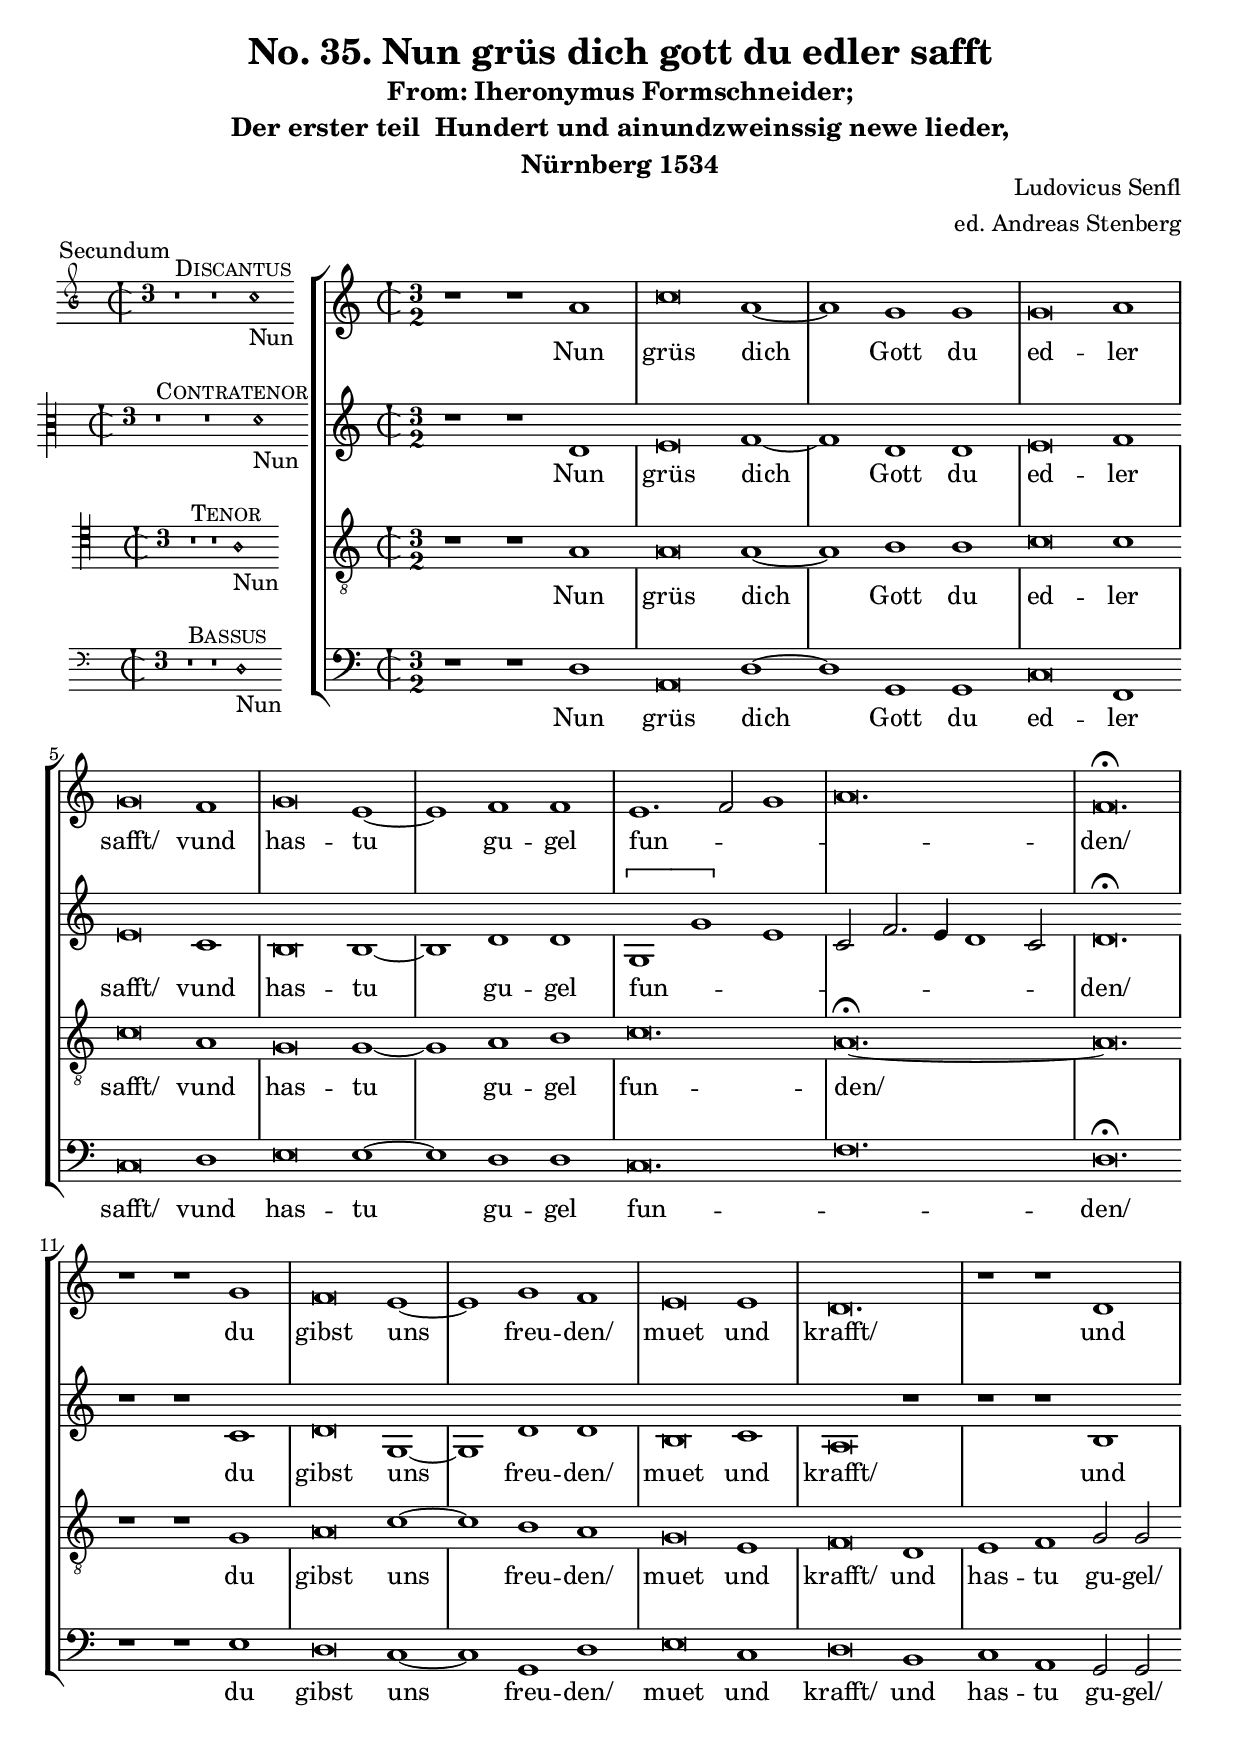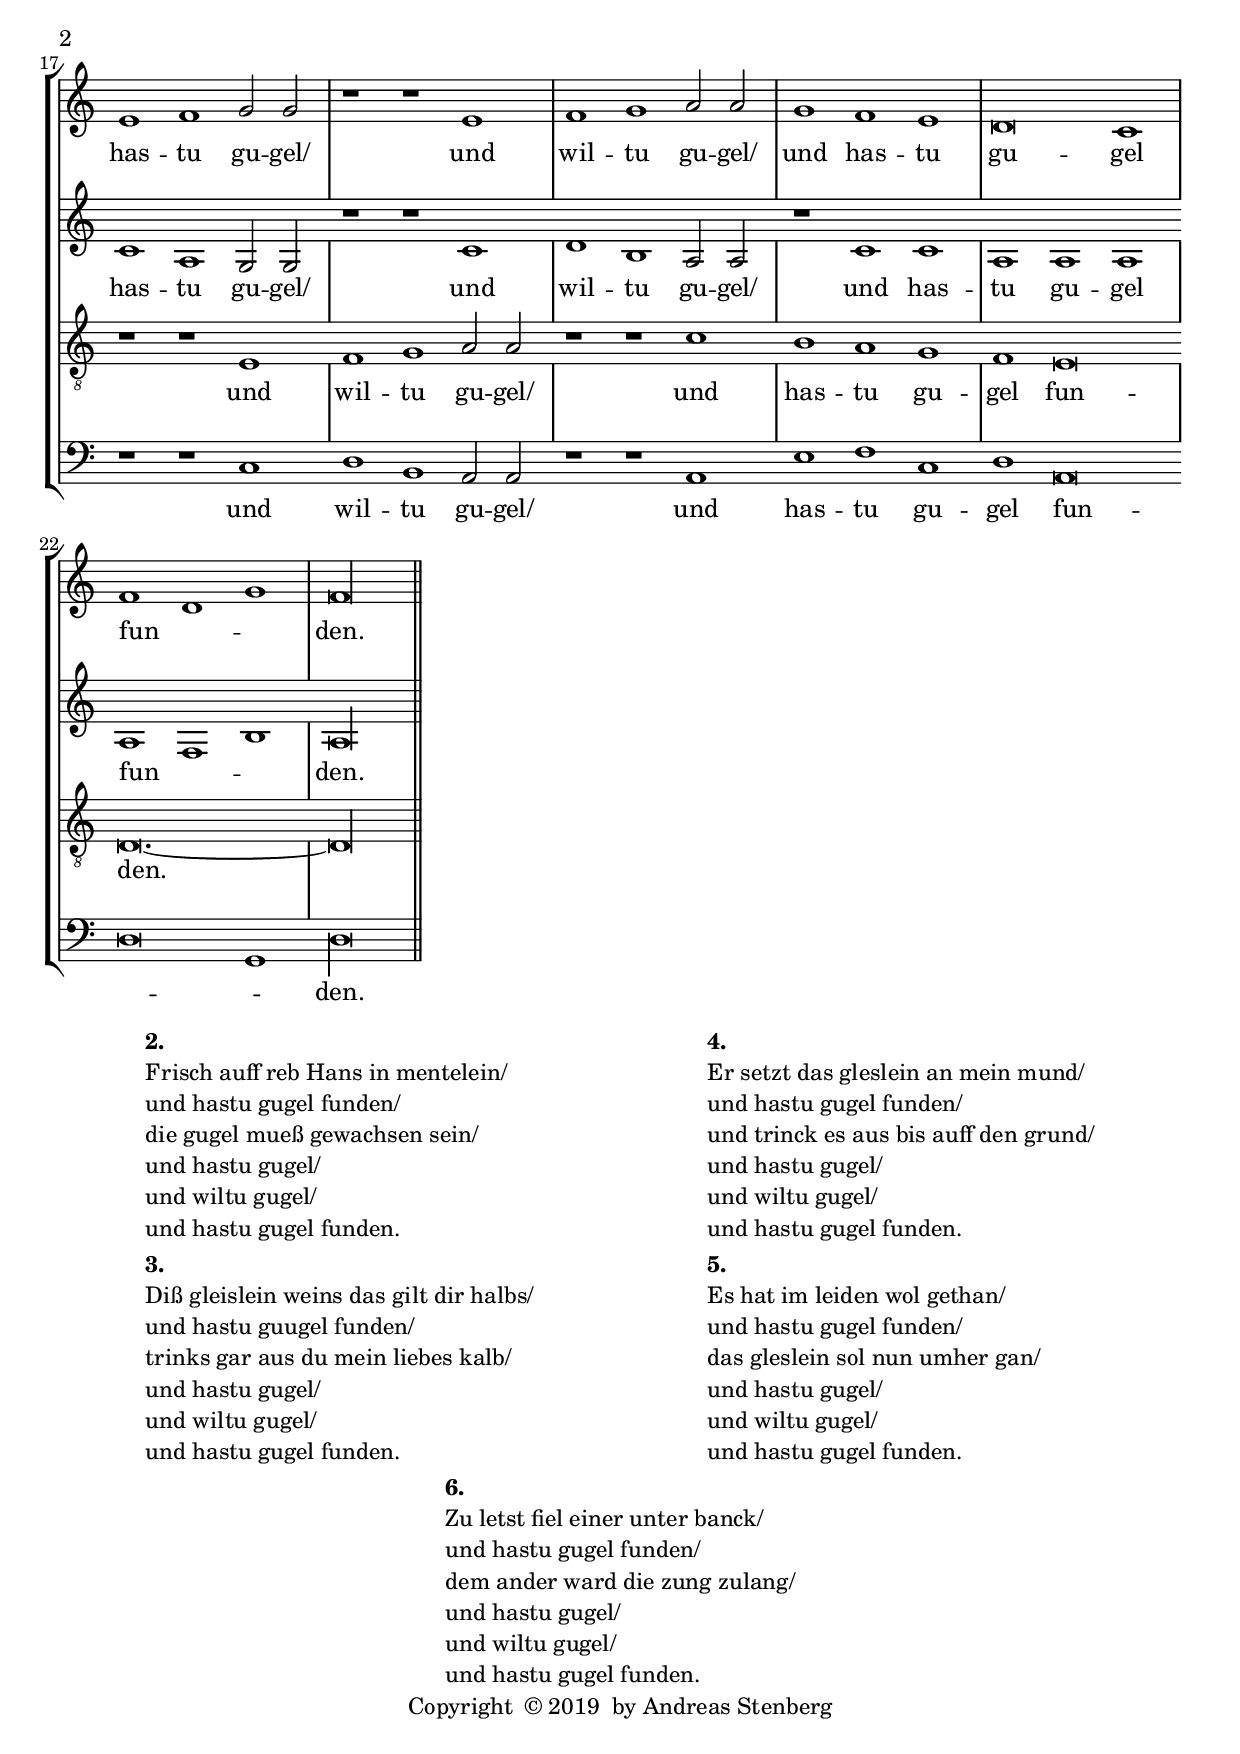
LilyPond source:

\version "2.18.2"
\include "deutsch.ly"
#(append! supported-clefs '(("mensural-f3" . ("clefs.mensural.f" 0 0))))
#(append! supported-clefs '(("petrucci-g3" . ("clefs.petrucci.g" 0 1))))
#(define ((double-time-signature glyph a b) grob)
   (grob-interpret-markup grob
          (markup #:override '(baseline-skip . 2.5) #:number
                  (#:line ((markup (#:fontsize 4 #:musicglyph glyph))
                           (#:fontsize -1 #:column (a b)))))))

ficta = \once \set suggestAccidentals =##t
\header {
  title = \markup {
    \center-column {
      "No. 35. Nun grüs dich gott du edler safft"
      %      "Wann er zu nacht"
      %      \vspace #0.5
    }
  }
  subtitle = \markup \center-column { "From: Iheronymus Formschneider;" "Der erster teil  Hundert und ainundzweinssig newe lieder," "Nürnberg 1534" }
  composer = "Ludovicus Senfl"
  arranger = "ed. Andreas Stenberg"
  poet = ""
  meter =""
  piece = "Secundum"
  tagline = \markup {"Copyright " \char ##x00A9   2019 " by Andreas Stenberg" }
}
global = {
   \override Score.TimeSignature.stencil =
      #(double-time-signature  "timesig.mensural22" "3" "2")
      \time 2/2
      \set Timing.measureLength = #(ly:make-moment 6/2)

       \key c \major
}

sopMusic = \relative c'' {

  \set Score.tempoHideNote = ##t
  \tempo \breve . = 50
  \set Timing.measureLength = #(ly:make-moment 6/2)
%  \override Staff.BarLine.transparent = ##t
 r1 r1 a1
 c\breve a1~
 a1 g1 g1
 g\breve a1
 g\breve f1
 g\breve e1~
 e1 f1 f1
 e1.( f2 g1
 a\breve.)
 f\breve.^\fermata
 r1 r1 g1
 f\breve e1~
 e1 g1 f1
 e\breve e1			%% end of first line in orig.
 d\breve.
 r1 r1 d1
 e1 f1 g2 g2
 r1 r1 e1
 f1 g1 a2 a2
 g1 f1 e1
 d\breve  c1
 f1( d1 g1)
 \cadenzaOn
 f\longa
 \revert Staff.BarLine.transparent
  \bar "||"
}
sopWords = \lyricmode {
  Nun grüs dich Gott du ed -- ler safft/
  vund has -- tu gu -- gel fun -- den/
  du gibst uns freu -- den/
  muet und krafft/
  und has -- tu gu -- gel/
  und wil -- tu gu -- gel/
  und has -- tu gu -- gel fun -- den.

}
altoMusic = \relative c' {
  \override Staff.BarLine.transparent = ##t
  r1 r1 d1
  e\breve f1~
  f1 d1 d1
  e\breve f1
  e\breve c1
  h\breve h1~
  h1 d1 d1
  \[g,1( g'1\] e1
  c2 f2. e4 d1 c2)
  d\breve.^\fermata
  r1 r1 c1
  d\breve g,1~
  g1 d'1 d1				%% end of first line in orig.
  h\breve c1
  a\breve r1
  r1 r1 h1
  c1 a1 g2 g2
  r1 r1 c1
  d1 h1 a2 a2
  r1 c1 c1
  a1 a1 a1
  a1( f1 h1)
  a\longa
  \revert Staff.BarLine.transparent
}
altoWords = \lyricmode {
  Nun grüs dich Gott du ed -- ler safft/
  vund has -- tu gu -- gel fun -- den/
  du gibst uns freu -- den/
  muet und krafft/
  und has -- tu gu -- gel/
  und wil -- tu gu -- gel/
  und has -- tu gu -- gel fun -- den.
}
tenorMusic = \relative c' {
  \clef "G_8"
  \override Staff.BarLine.transparent = ##t
   r1 r1 a1
   a\breve a1~
   a1 h1 h1
   c\breve c1
   c\breve a1
   g\breve g1~
   g1 a1 h1
   c\breve.
   a\breve.~^\fermata
   a\breve.
   r1 r1 g1
   a\breve c1~
   c1 h1 a1
   g\breve e1
   f\breve d1			%% end of first line in orig.
   e1 f1 g2 g2
   r1 r1 e1
   f1 g1 a2 a2
   r1 r1 c1
   h1 a1 g1
   f1 e\breve
   d\breve.~
   d\longa
 \revert Staff.BarLine.transparent
}
tenorWords = \lyricmode {
  Nun grüs dich Gott du ed -- ler safft/
  vund has -- tu gu -- gel fun -- den/
  du gibst uns freu -- den/
  muet und krafft/
  und has -- tu gu -- gel/
  und wil -- tu gu -- gel/
  und has -- tu gu -- gel fun -- den.
}
bassMusic = \relative c {
  \override Staff.BarLine.transparent = ##t
  r1 r1 d1
  a\breve d1~
  d1 g,1 g1
  c\breve f,1
  c'\breve d1
  e\breve e1~
  e1 d1 d1
  c\breve.(
  f\breve.)
  d\breve.^\fermata
  r1 r1 e1
  d\breve c1~
  c1 g1 d'1
  e\breve c1
  d\breve  h1			%% end of first line in orig.
  c1 a1 g2 g2
  r1 r1 c1
  d1 h1 a2 a2
  r1 r1 a1
  e'1 f1 c1
  d1 a\breve(
  d\breve g,1)
  d'\longa
  \revert Staff.BarLine.transparent
}
bassWords = \lyricmode {
  Nun grüs dich Gott du ed -- ler safft/
  vund has -- tu gu -- gel fun -- den/
  du gibst uns freu -- den/
  muet und krafft/
  und has -- tu gu -- gel/
  und wil -- tu gu -- gel/
  und has -- tu gu -- gel fun -- den.
}
incipitDiscantus = \markup {
  \score {
    {
      %      \set Staff.instrumentName = #"Tenor "
      \override NoteHead.style = #'neomensural
      \override Rest.style = #'neomensural
        \override Score.TimeSignature.stencil =
      #(double-time-signature  "timesig.mensural22" "3" "")
      \time 2/2
      \cadenzaOn
      \clef "petrucci-g3"
      \key c \major

      r1 ^\markup { \smallCaps"Discantus"}
      r1 a'1_"Nun"

    }
    \layout {
      \context {
        \Voice
        \remove "Ligature_bracket_engraver"
        \consists "Mensural_ligature_engraver"
      }
      line-width = 4.5\cm
    }
  }
}


incipitAltus = \markup {
  \score {
    {
      %      \set Staff.instrumentName = #"Tenor "
      \override NoteHead.style = #'neomensural
      \override Rest.style = #'neomensural
         \override Score.TimeSignature.stencil =
      #(double-time-signature  "timesig.mensural22" "3" "")
      \time 2/2
     \cadenzaOn
      \clef "petrucci-c3"
      \key c \major
      \time 2/2
      r1^\markup \smallCaps"Contratenor"
      r1 d'1_"Nun"

    }
    \layout {
      \context {
        \Voice
        \remove "Ligature_bracket_engraver"
        \consists "Mensural_ligature_engraver"
      }
      line-width = 4.5\cm
    }
  }
}


incipitTenor = \markup {
  \score {
    {
      %      \set Staff.instrumentName = #"Tenor "
      \override NoteHead.style = #'neomensural
      \override Rest.style = #'neomensural
         \override Score.TimeSignature.stencil =
      #(double-time-signature  "timesig.mensural22" "3" "")
      \time 2/2
     \cadenzaOn
      \clef "petrucci-c4"
      \key c \major
      \time 2/2
      r1^\markup \smallCaps"Tenor"
      r1 a1 _"Nun"

    }
    \layout {
      \context {
        \Voice
        \remove "Ligature_bracket_engraver"
        \consists "Mensural_ligature_engraver"
      }
      line-width = 5.0\cm
    }
  }
}
#(append! supported-clefs '(("mensural-f3" . ("clefs.mensural.f" 0 0))))

incipitBassus = \markup {
  \score {
    {
      %      \set Staff.instrumentName = #"Tenor "
      \override NoteHead.style = #'neomensural
      \override Rest.style = #'neomensural
         \override Score.TimeSignature.stencil =
      #(double-time-signature  "timesig.mensural22" "3" "")
      \time 2/2
     \cadenzaOn
      \clef "mensural-f"
      \key c \major
      r1^\markup \smallCaps"Bassus"
      r1 d1_"Nun"
    }
    \layout {
      \context {
        \Voice
        \remove "Ligature_bracket_engraver"
        \consists "Mensural_ligature_engraver"
      }
      line-width = 4.5\cm
    }
  }
}


\score {
  <<
    \new StaffGroup \with {
      \override VerticalAxisGroup.staff-staff-spacing = #'((basic-distance . 12))
    } <<
      \new Staff = treble <<
        \set Staff.instrumentName = \incipitDiscantus
        \new Voice = "sopranos" {
          \set  Staff.midiInstrument ="choir aahs"
          %	\voiceOne
          << \global \sopMusic >>
        }
      >>
      \new Lyrics = sopranos { s1 }

      \new Staff = "medius" <<
        \set Staff.instrumentName = \incipitAltus

        \new Voice = "altos" {
          %	\voiceTwo
          \set  Staff.midiInstrument ="choir aahs"
          << \global \altoMusic >>
        }
      >>

      \new Lyrics = "altos" { s1 }
      \new Staff = tenors <<
        \set Staff.instrumentName = \incipitTenor

        \clef "treble"
        \new Voice = "tenors" {
          \set  Staff.midiInstrument ="choir aahs"
          %	\voiceOne
          << \global \tenorMusic >>
        }
      >>
      \new Lyrics = "tenors" { s1 }

      \new Staff ="basses" {
        \set Staff.instrumentName = \incipitBassus

        \new Voice = "basses" {
          \set  Staff.midiInstrument ="choir aahs"
          \clef "bass"
          %	\voiceTwo
          << \global \bassMusic >>
        }
      }
    >>
    \new Lyrics = basses { s1 }

    \context Lyrics = sopranos \lyricsto sopranos \sopWords
    \context Lyrics = altos \lyricsto altos \altoWords
    \context Lyrics = tenors \lyricsto tenors \tenorWords
    \context Lyrics = basses \lyricsto basses \bassWords
  >>
  \layout {
    \context {
      \Score
      % no bars in staves
      %      \override BarLine.transparent = ##t

    }
    % the next three instructions keep the lyrics between the bar lines
    \context {
      \Lyrics
      \consists "Bar_engraver"
      \override BarLine.transparent = ##t
    }
    \context {
      \StaffGroup
      \consists "Separating_line_group_engraver"
    }
    \context {
      \Voice
      % no slurs
      \override Slur.transparent = ##t
      % Comment in the below "\remove" command to allow line
      % breaking also at those barlines where a note overlaps
      % into the next bar.  The command is commented out in this
      % short example score, but especially for large scores, you
      % will typically yield better line breaking and thus improve
      % overall spacing if you comment in the following command.
      %\remove "Forbid_line_break_engraver"
    }
    indent = 4.5\cm
  }

}

\markup {
  \column {
     \fill-line {
       \hspace #0.5
       \column {
         \bold "2."
         \justify-string #"Frisch auff reb Hans in mentelein/

und hastu gugel funden/

die gugel mueß gewachsen sein/

und hastu gugel/

und wiltu gugel/

und hastu gugel funden."
         \vspace #0.5
         \bold "3."
         \justify-string #"Diß gleislein weins das gilt dir halbs/

und hastu guugel funden/

trinks gar aus du mein liebes kalb/

und hastu gugel/

und wiltu gugel/

und hastu gugel funden."
       }
       \hspace #0.5
       \column {
         \bold "4."
         \justify-string #"Er setzt das gleslein an mein mund/

und hastu gugel funden/

und trinck es aus bis auff den grund/

und hastu gugel/

und wiltu gugel/

und hastu gugel funden."
         \vspace #0.5
         \bold "5."
         \justify-string #"Es hat im leiden wol gethan/

und hastu gugel funden/

das gleslein sol nun umher gan/

und hastu gugel/

und wiltu gugel/

und hastu gugel funden.

"
       }
       \hspace #0.5
     }
     \vspace #0.5
     \fill-line {
       \hspace #0.5
       \column {
         \bold "6."
         \justify-string #"Zu letst fiel einer unter banck/

und hastu gugel funden/

dem ander ward die zung zulang/

und hastu gugel/

und wiltu gugel/

und hastu gugel funden."
       }
       \hspace #0.5
     }
  }
}

%% for midi
\score {
  <<
    \new StaffGroup <<
      \new Staff = treble <<
        \set Staff.instrumentName = \incipitDiscantus
        \new Voice = "sopranos" {
          \set  Staff.midiInstrument ="choir aahs"
          %	\voiceOne
          << \global \sopMusic >>
        }
      >>
      \new Lyrics = sopranos { s1 }

      \new Staff = "medius" <<
        \set Staff.instrumentName = \incipitAltus

        \new Voice = "altos" {
          %	\voiceTwo
          \set  Staff.midiInstrument ="choir aahs"
          << \global \altoMusic >>
        }
      >>

      \new Lyrics = "altos" { s1 }
      \new Staff = tenors <<
        \set Staff.instrumentName = \incipitTenor

        \clef "treble"
        \new Voice = "tenors" {
          \set  Staff.midiInstrument ="choir aahs"
          %	\voiceOne
          << \global \tenorMusic >>
        }
      >>
      \new Lyrics = "tenors" { s1 }

      \new Staff ="basses" {
        \set Staff.instrumentName = \incipitBassus

        \new Voice = "basses" {
          \set  Staff.midiInstrument ="choir aahs"
          \clef "G_8"
          %	\voiceTwo
          << \global \bassMusic >>
        }
      }
    >>
    \new Lyrics = basses { s1 }

    \context Lyrics = sopranos \lyricsto sopranos \sopWords
    \context Lyrics = altos \lyricsto altos \altoWords
    \context Lyrics = tenors \lyricsto tenors \tenorWords
    \context Lyrics = basses \lyricsto basses \bassWords
  >>
  \midi {}
}
\paper {
  ragged-bottom = ##t
  ragged-last-bottom = ##t
  ragged-last = ##t
}

%{
convert-ly.py (GNU LilyPond) 2.18.2  convert-ly.py: Processing `'...
Applying conversion: 2.15.7, 2.15.9, 2.15.10, 2.15.16, 2.15.17,
2.15.18, 2.15.19, 2.15.20, 2.15.25, 2.15.32, 2.15.39, 2.15.40,
2.15.42, 2.15.43, 2.16.0, 2.17.0, 2.17.4, 2.17.5, 2.17.6, 2.17.11,
2.17.14, 2.17.15, 2.17.18, 2.17.19, 2.17.20, 2.17.25, 2.17.27,
2.17.29, 2.17.97, 2.18.0
%}
